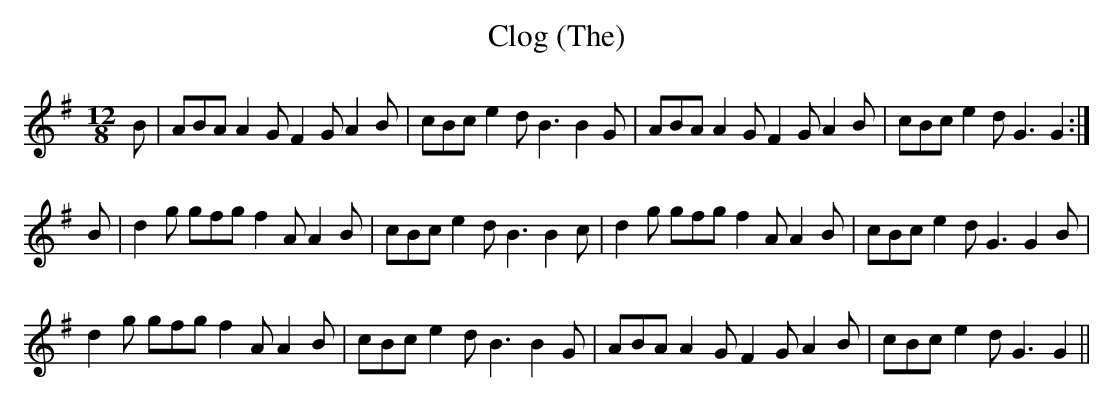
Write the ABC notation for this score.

X:1
T: Clog (The)
L: 1/8
M: 12/8
K: G
B|ABA A2 G F2 G A2 B|cBc e2 d B3 B2 G|\
ABA A2 G F2 G A2 B|cBc e2 d G3 G2 :|
B|d2 g gfg f2 A A2 B|cBc e2 d B3 B2 c|\
d2 g gfg f2 A A2 B|cBc e2 d G3 G2 B|
d2 g gfg f2 A A2 B|cBc e2 d B3 B2 G|\
ABA A2 G F2 G A2 B|cBc e2 d G3 G2 ||
